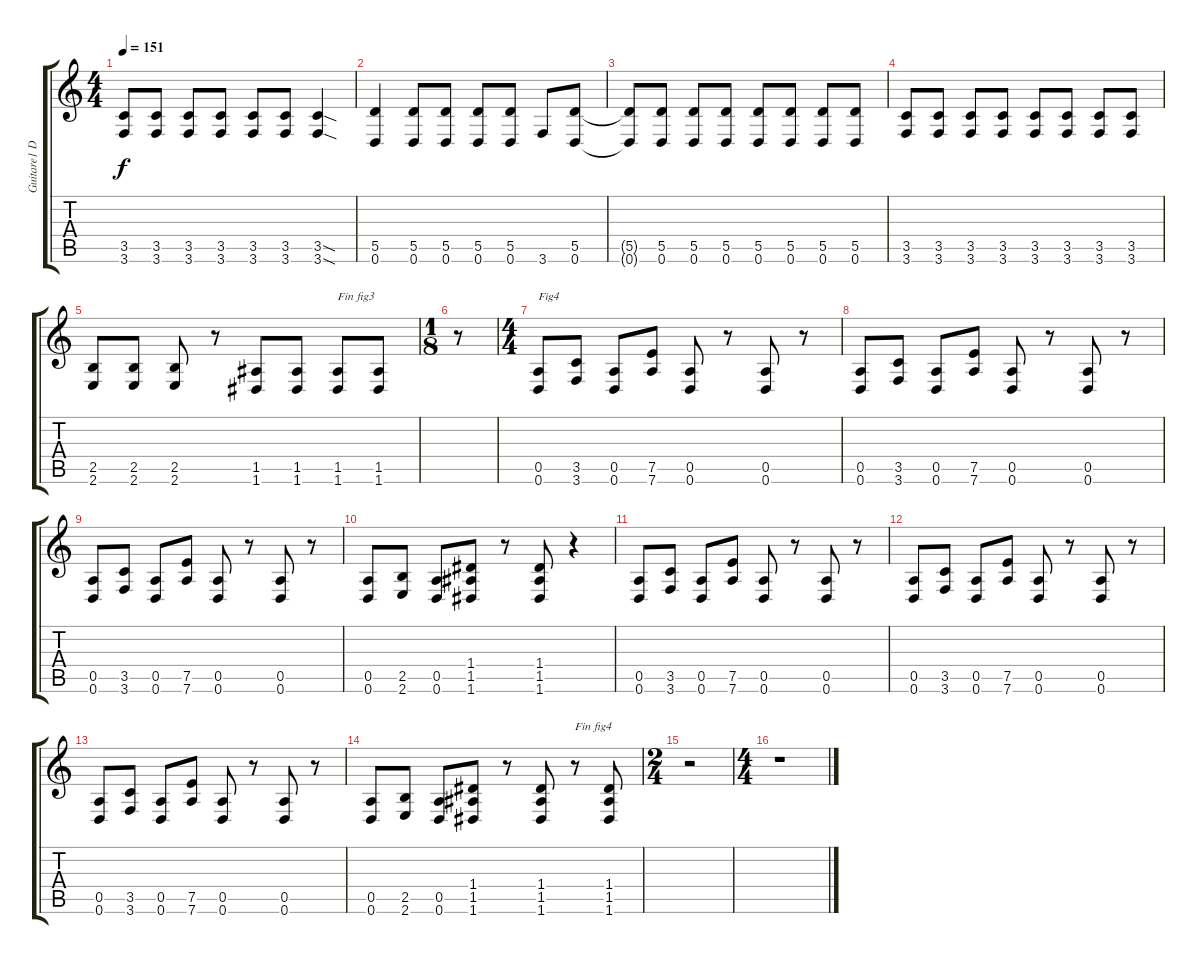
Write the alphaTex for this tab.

\track ("Guitare1 Dr-D" "Guitare1 D") {instrument distortionguitar}
\staff {score tabs}
\tuning (E4 B3 G3 D3 A2 D2) {hide}
\ts (4 4)
\tempo 151
\clef g2
\ks c
(3.5 3.6).8{dy f} (3.5 3.6).8 (3.5 3.6).8 (3.5 3.6).8 (3.5 3.6).8 (3.5 3.6).8 (3.5{sod} 3.6{sod}).4 |
(5.5 0.6).4 (5.5 0.6).8 (5.5 0.6).8 (5.5 0.6).8 (5.5 0.6).8 3.6.8 (5.5 0.6).8 |
(5.5{t} 0.6{t}).8 (5.5 0.6).8 (5.5 0.6).8 (5.5 0.6).8 (5.5 0.6).8 (5.5 0.6).8 (5.5 0.6).8 (5.5 0.6).8 |
(3.5 3.6).8 (3.5 3.6).8 (3.5 3.6).8 (3.5 3.6).8 (3.5 3.6).8 (3.5 3.6).8 (3.5 3.6).8 (3.5 3.6).8 |
(2.5 2.6).8 (2.5 2.6).8 (2.5 2.6).8 r.8 (1.5 1.6).8 (1.5 1.6).8 (1.5 1.6).8{txt "Fin fig3"} (1.5 1.6).8 |
\ts (1 8)
r.8 |
\ts (4 4)
(0.5 0.6).8{txt "Fig4"} (3.5 3.6).8 (0.5 0.6).8 (7.5 7.6).8 (0.5 0.6).8 r.8 (0.5 0.6).8 r.8 |
(0.5 0.6).8 (3.5 3.6).8 (0.5 0.6).8 (7.5 7.6).8 (0.5 0.6).8 r.8 (0.5 0.6).8 r.8 |
(0.5 0.6).8 (3.5 3.6).8 (0.5 0.6).8 (7.5 7.6).8 (0.5 0.6).8 r.8 (0.5 0.6).8 r.8 |
(0.5 0.6).8 (2.5 2.6).8 (0.5 0.6).8 (1.4 1.5 1.6).8 r.8 (1.4 1.5 1.6).8 r.4 |
(0.5 0.6).8 (3.5 3.6).8 (0.5 0.6).8 (7.5 7.6).8 (0.5 0.6).8 r.8 (0.5 0.6).8 r.8 |
(0.5 0.6).8 (3.5 3.6).8 (0.5 0.6).8 (7.5 7.6).8 (0.5 0.6).8 r.8 (0.5 0.6).8 r.8 |
(0.5 0.6).8 (3.5 3.6).8 (0.5 0.6).8 (7.5 7.6).8 (0.5 0.6).8 r.8 (0.5 0.6).8 r.8 |
(0.5 0.6).8 (2.5 2.6).8 (0.5 0.6).8 (1.4 1.5 1.6).8 r.8 (1.4 1.5 1.6).8 r.8{txt "Fin fig4"} (1.4 1.5 1.6).8 |
\ts (2 4)
r.2 |
\ts (4 4)
r.1
